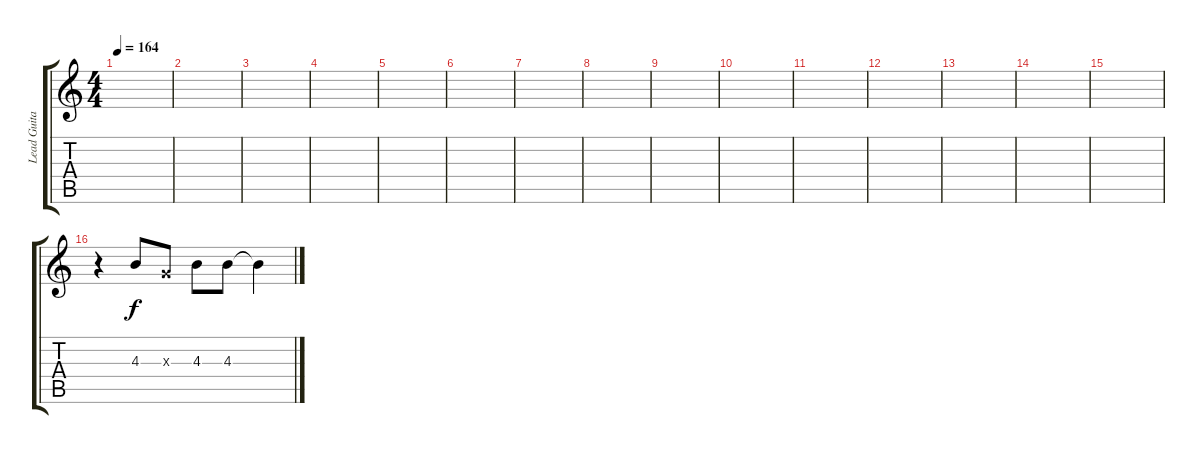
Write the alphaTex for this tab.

\track ("Lead Guitar " "Lead Guita") {instrument overdrivenguitar}
\staff {score tabs}
\tuning (E4 B3 G3 D3 A2 E2) {hide}
\ts (4 4)
\tempo 164
\clef g2
\ks c
|
|
|
|
|
|
|
|
|
|
|
|
|
|
|
r.4 4.3.8 0.3{x}.8 4.3.8 4.3.8 4.3{t}.4
